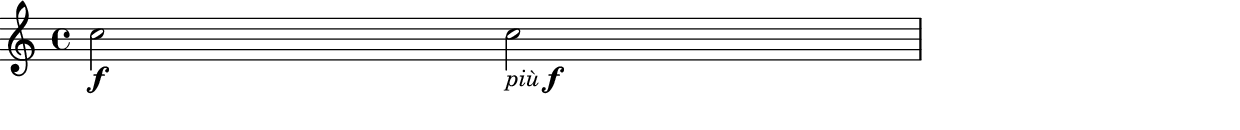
%% Generated by lilypond-book
%% Options: [exampleindent=10.16\mm,indent=0\mm,line-width=160\mm,paper-height=845.047\pt,paper-width=597.508\pt,papersize='(cons (* 597.508 pt) (* 845.047 pt))]
\include "lilypond-book-preamble.ly"


% ****************************************************************
% Start cut-&-pastable-section
% ****************************************************************

#(ly:set-option 'eps-box-padding 3.000000)



\paper {
  #(set-paper-size '(cons (* 597.508 pt) (* 845.047 pt)))
  indent = 0\mm
  line-width = 160\mm
  % offset the left padding, also add 1mm as lilypond creates cropped
  % images with a little space on the right
  line-width = #(- line-width (* mm  3.000000) (* mm 1))
}

\layout {
  
}




% ****************************************************************
% ly snippet:
% ****************************************************************
\sourcefilename "snippets/combining-dynamics-with-markup-texts.ly"
\sourcefileline 0
%% DO NOT EDIT this file manually; it was automatically
%% generated from the LilyPond Wiki
%% (https://wiki.lilypond.community).
%%
%% Make any changes in the Wiki itself, or in
%% `Documentation/snippets/new/`, then run
%% `scripts/auxiliar/makelsr.pl`.
%%
%% This file is in the public domain.

\version "2.24.0"

\header {
%% Translation of GIT committish: a8a85e19654e46d725563e6deba44083ef137a2c
  texidocja = "
強弱記号の中には、テキスト表示を含むものがあります (@qq{più forte} や
@qq{piano subito} など)。これらは @code{\\markup} コマンドで作り出すことが@c
できます。
"
  doctitleja = "強弱記号をマークアップ テキストと結合する"

%% Translation of GIT committish: 41a008e75e2fe29536406cdf0d71c32a4606f2b8
  texidocfr = "
Certaines indications de nuance peuvent requérir un complément textuel,
comme « più forte » ou « piano subito ».  Elles se réalisent aisément
à l'aide d'un bloc @code{\\markup}.
"

  doctitlefr = "Combinaison de nuance et de texte"

%% Translation of GIT committish: b35da384a3367d8ee49a28f697c0ae8fb88b2e1e
  texidoces = "
Ciertas indicaciones dinámicas pueden llevar textos (como @qq{più
forte} o @qq{piano subito}). Se pueden producir usando un bloque
@code{\\markup}.

"
  doctitlees = "Combinar indicaciones dinámicas con marcados textuales"

%% Translation of GIT committish: 8ffecf6be17c6ec2ff87cf31873121a8cce29b09
  texidocca = "
Certes indicacions dinàmiques poden portar textos (com @qq{più
forte} o @qq{piano subito}). Es poden produir usant un bloc
@code{\\markup}.

"
  doctitleca = "Combinar indicacions dinàmiques amb marcatges textuals"

  categories = "Expressive marks, Really simple, Text"

  texidoc = "
Some dynamics may involve text indications (such as @qq{più forte} or
@qq{piano subito}). These can be produced using a @code{\\markup} block.
"

  doctitle = "Combining dynamics with markup texts"
} % begin verbatim


piuF = \markup { \italic più \dynamic f }

\layout { ragged-right = ##f }

\relative c'' {
  c2\f c-\piuF
}



% ****************************************************************
% end ly snippet
% ****************************************************************
